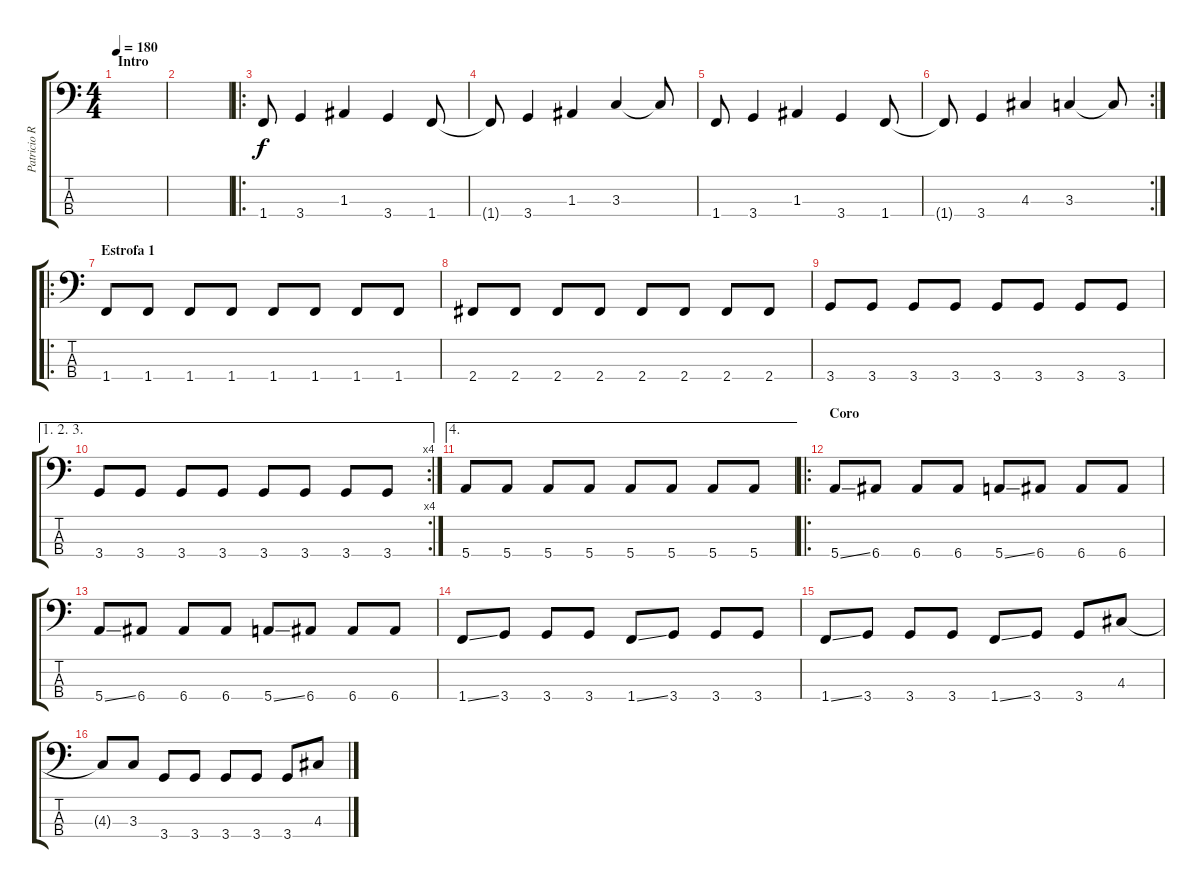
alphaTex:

\track ("Patricio Romero (bajo)" "Patricio R") {instrument electricbassfinger}
\staff {score tabs}
\tuning (G2 D2 A1 E1) {hide}
\ts (4 4)
\section ("" "Intro")
\tempo 180
\clef f4
\ks c
|
|
\ro
1.4.8 3.4.4 1.3.4 3.4.4 1.4.8 |
1.4{t}.8 3.4.4 1.3.4 3.3.4 3.3{t}.8 |
1.4.8 3.4.4 1.3.4 3.4.4 1.4.8 |
\rc 2
1.4{t}.8 3.4.4 4.3.4 3.3.4 3.3{t}.8 |
\ro
\section ("" "Estrofa 1")
1.4.8 1.4.8 1.4.8 1.4.8 1.4.8 1.4.8 1.4.8 1.4.8 |
2.4.8 2.4.8 2.4.8 2.4.8 2.4.8 2.4.8 2.4.8 2.4.8 |
3.4.8 3.4.8 3.4.8 3.4.8 3.4.8 3.4.8 3.4.8 3.4.8 |
\ae (1 2 3)
\rc 4
3.4.8 3.4.8 3.4.8 3.4.8 3.4.8 3.4.8 3.4.8 3.4.8 |
\ae 4
5.4.8 5.4.8 5.4.8 5.4.8 5.4.8 5.4.8 5.4.8 5.4.8 |
\ro
\section ("" "Coro")
5.4{ss}.8 6.4.8 6.4.8 6.4.8 5.4{ss}.8 6.4.8 6.4.8 6.4.8 |
5.4{ss}.8 6.4.8 6.4.8 6.4.8 5.4{ss}.8 6.4.8 6.4.8 6.4.8 |
1.4{ss}.8 3.4.8 3.4.8 3.4.8 1.4{ss}.8 3.4.8 3.4.8 3.4.8 |
1.4{ss}.8 3.4.8 3.4.8 3.4.8 1.4{ss}.8 3.4.8 3.4.8 4.3.8 |
4.3{t}.8 3.3.8 3.4.8 3.4.8 3.4.8 3.4.8 3.4.8 4.3.8
